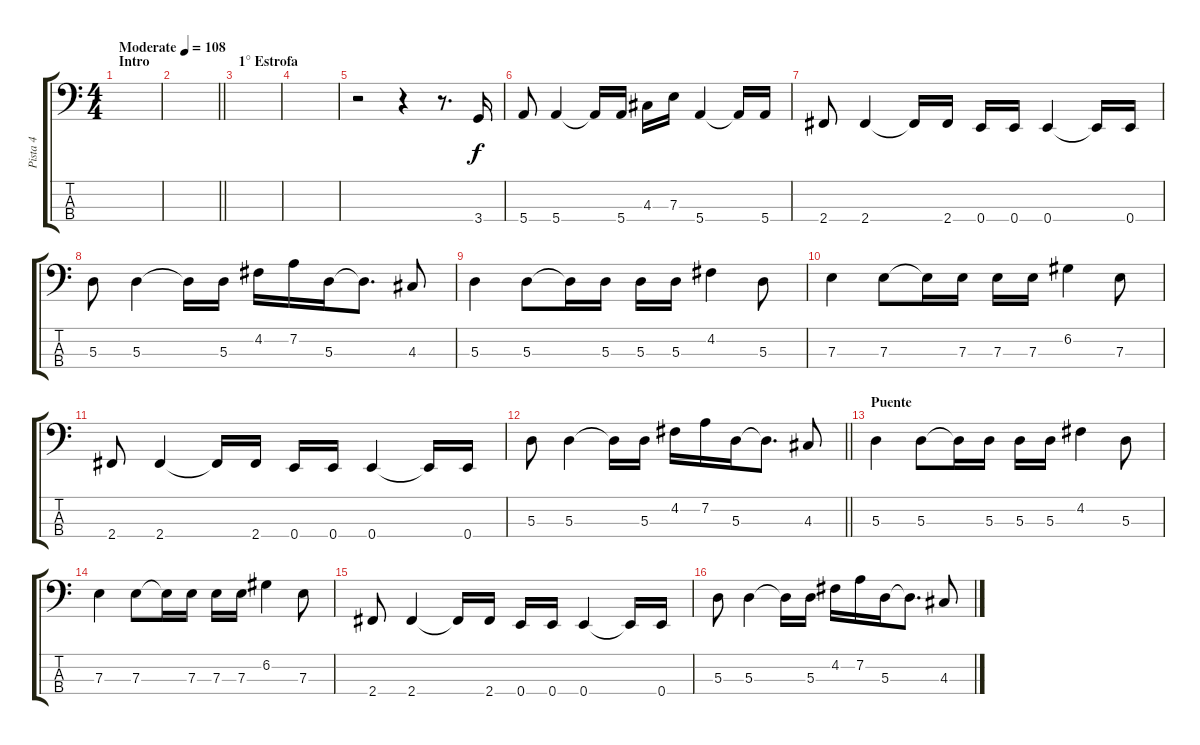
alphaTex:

\track ("Pista 4" "Pista 4") {instrument electricbassfinger}
\staff {score tabs}
\tuning (G2 D2 A1 E1) {hide}
\ts (4 4)
\section ("" "Intro")
\tempo (108 "Moderate")
\clef f4
\ks c
|
\barLineRight lightlight
|
\section ("" "1° Estrofa")
|
|
r.2 r.4 r.8{d} 3.4.16 |
5.4.8 5.4.4 5.4{t}.16 5.4.16 4.3.16 7.3.16 5.4.4 5.4{t}.16 5.4.16 |
2.4.8 2.4.4 2.4{t}.16 2.4.16 0.4.16 0.4.16 0.4.4 0.4{t}.16 0.4.16 |
5.3.8 5.3.4 5.3{t}.16 5.3.16 4.2.16 7.2.16 5.3.16 5.3{t}.8{d} 4.3.8 |
5.3.4 5.3.8 5.3{t}.16 5.3.16 5.3.16 5.3.16 4.2.4 5.3.8 |
7.3.4 7.3.8 7.3{t}.16 7.3.16 7.3.16 7.3.16 6.2.4 7.3.8 |
2.4.8 2.4.4 2.4{t}.16 2.4.16 0.4.16 0.4.16 0.4.4 0.4{t}.16 0.4.16 |
\barLineRight lightlight
5.3.8 5.3.4 5.3{t}.16 5.3.16 4.2.16 7.2.16 5.3.16 5.3{t}.8{d} 4.3.8 |
\section ("" "Puente")
5.3.4 5.3.8 5.3{t}.16 5.3.16 5.3.16 5.3.16 4.2.4 5.3.8 |
7.3.4 7.3.8 7.3{t}.16 7.3.16 7.3.16 7.3.16 6.2.4 7.3.8 |
2.4.8 2.4.4 2.4{t}.16 2.4.16 0.4.16 0.4.16 0.4.4 0.4{t}.16 0.4.16 |
5.3.8 5.3.4 5.3{t}.16 5.3.16 4.2.16 7.2.16 5.3.16 5.3{t}.8{d} 4.3{h}.8
